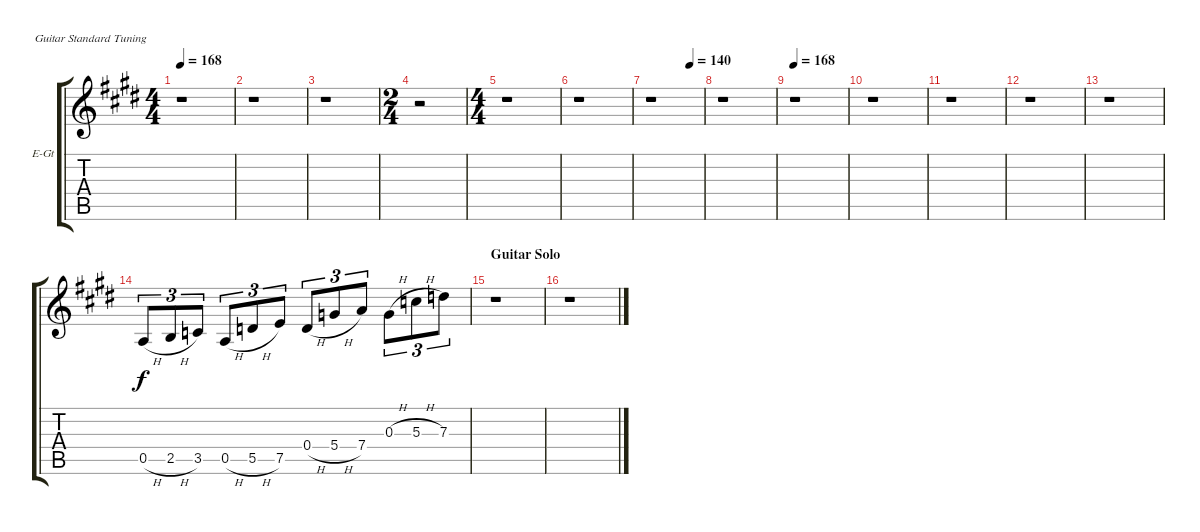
\bracketExtendMode groupsimilarinstruments
\firstSystemTrackNameOrientation horizontal
\otherSystemsTrackNameOrientation horizontal
\track ("Guitar IV" "E-Gt") {instrument overdrivenguitar}
\staff {score tabs}
\tuning (E4 B3 G3 D3 A2 E2)
\ts (4 4)
\tempo 168
\clef g2
\scale
1.10845
\ks e
r.1{dy f} |
\scale
0.891551 r.1 |
\scale
1.07818 r.1 |
\ts (2 4)
\scale
0.921816 r.2 |
\ts (4 4)
\scale
1.10845 r.1 |
\scale
0.891551 r.1 |
\tempo (140 0.75)
\scale
1.07818 r.1 |
\scale
0.921816 r.1 |
\tempo 168
\scale
1.07818 r.1 |
\scale
0.921816 r.1 |
\scale
1.07818 r.1 |
\scale
0.921816 r.1 |
\scale
1.07818 r.1 |
\scale
0.921816 0.5{h}.8{tu (3 2)} 2.5{h}.8{tu (3 2)} 3.5.8{tu (3 2)} 0.5{h}.8{tu (3 2)} 5.5{h}.8{tu (3 2)} 7.5.8{tu (3 2)} 0.4{h}.8{tu (3 2)} 5.4{h}.8{tu (3 2)} 7.4.8{tu (3 2)} 0.3{h}.8{tu (3 2)} 5.3{h}.8{tu (3 2)} 7.3.8{tu (3 2)} |
\section ("" "Guitar Solo")
\scale
1.07818 r.1 |
\scale
0.921816 r.1
